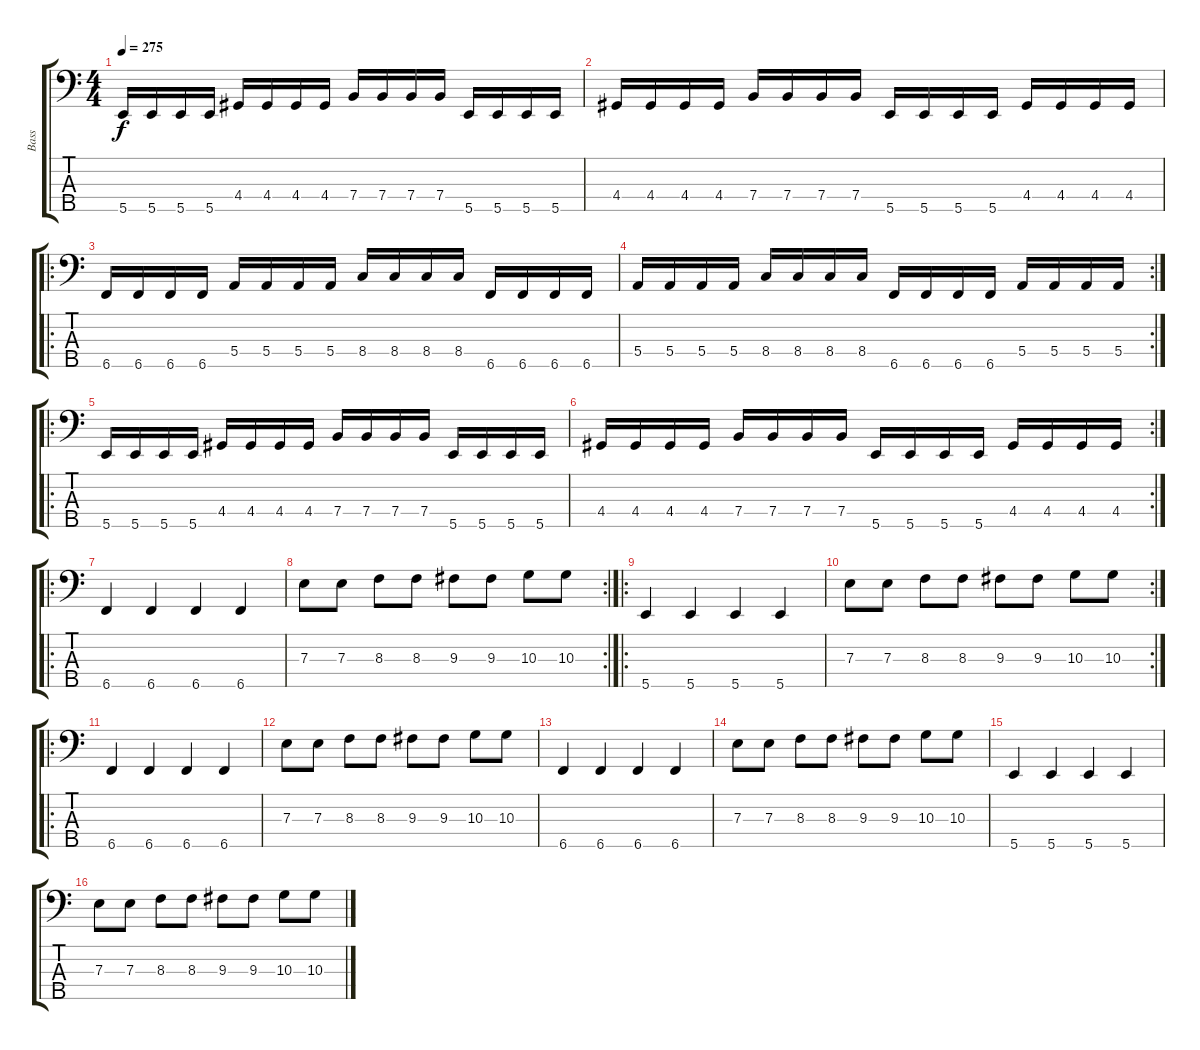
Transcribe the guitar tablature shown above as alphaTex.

\track ("Bass" "Bass") {instrument electricbassfinger}
\staff {score tabs}
\tuning (G2 D2 A1 E1 B0) {hide}
\ts (4 4)
\tempo 275
\clef f4
\ks c
5.5.16{dy f} 5.5.16 5.5.16 5.5.16 4.4.16 4.4.16 4.4.16 4.4.16 7.4.16 7.4.16 7.4.16 7.4.16 5.5.16 5.5.16 5.5.16 5.5.16 |
4.4.16 4.4.16 4.4.16 4.4.16 7.4.16 7.4.16 7.4.16 7.4.16 5.5.16 5.5.16 5.5.16 5.5.16 4.4.16 4.4.16 4.4.16 4.4.16 |
\ro
6.5.16 6.5.16 6.5.16 6.5.16 5.4.16 5.4.16 5.4.16 5.4.16 8.4.16 8.4.16 8.4.16 8.4.16 6.5.16 6.5.16 6.5.16 6.5.16 |
\rc 2
5.4.16 5.4.16 5.4.16 5.4.16 8.4.16 8.4.16 8.4.16 8.4.16 6.5.16 6.5.16 6.5.16 6.5.16 5.4.16 5.4.16 5.4.16 5.4.16 |
\ro
5.5.16 5.5.16 5.5.16 5.5.16 4.4.16 4.4.16 4.4.16 4.4.16 7.4.16 7.4.16 7.4.16 7.4.16 5.5.16 5.5.16 5.5.16 5.5.16 |
\rc 2
4.4.16 4.4.16 4.4.16 4.4.16 7.4.16 7.4.16 7.4.16 7.4.16 5.5.16 5.5.16 5.5.16 5.5.16 4.4.16 4.4.16 4.4.16 4.4.16 |
\ro
6.5.4 6.5.4 6.5.4 6.5.4 |
\rc 2
7.3.8 7.3.8 8.3.8 8.3.8 9.3.8 9.3.8 10.3.8 10.3.8 |
\ro
5.5.4 5.5.4 5.5.4 5.5.4 |
\rc 2
7.3.8 7.3.8 8.3.8 8.3.8 9.3.8 9.3.8 10.3.8 10.3.8 |
\ro
6.5.4 6.5.4 6.5.4 6.5.4 |
7.3.8 7.3.8 8.3.8 8.3.8 9.3.8 9.3.8 10.3.8 10.3.8 |
6.5.4 6.5.4 6.5.4 6.5.4 |
7.3.8 7.3.8 8.3.8 8.3.8 9.3.8 9.3.8 10.3.8 10.3.8 |
5.5.4 5.5.4 5.5.4 5.5.4 |
7.3.8 7.3.8 8.3.8 8.3.8 9.3.8 9.3.8 10.3.8 10.3.8
